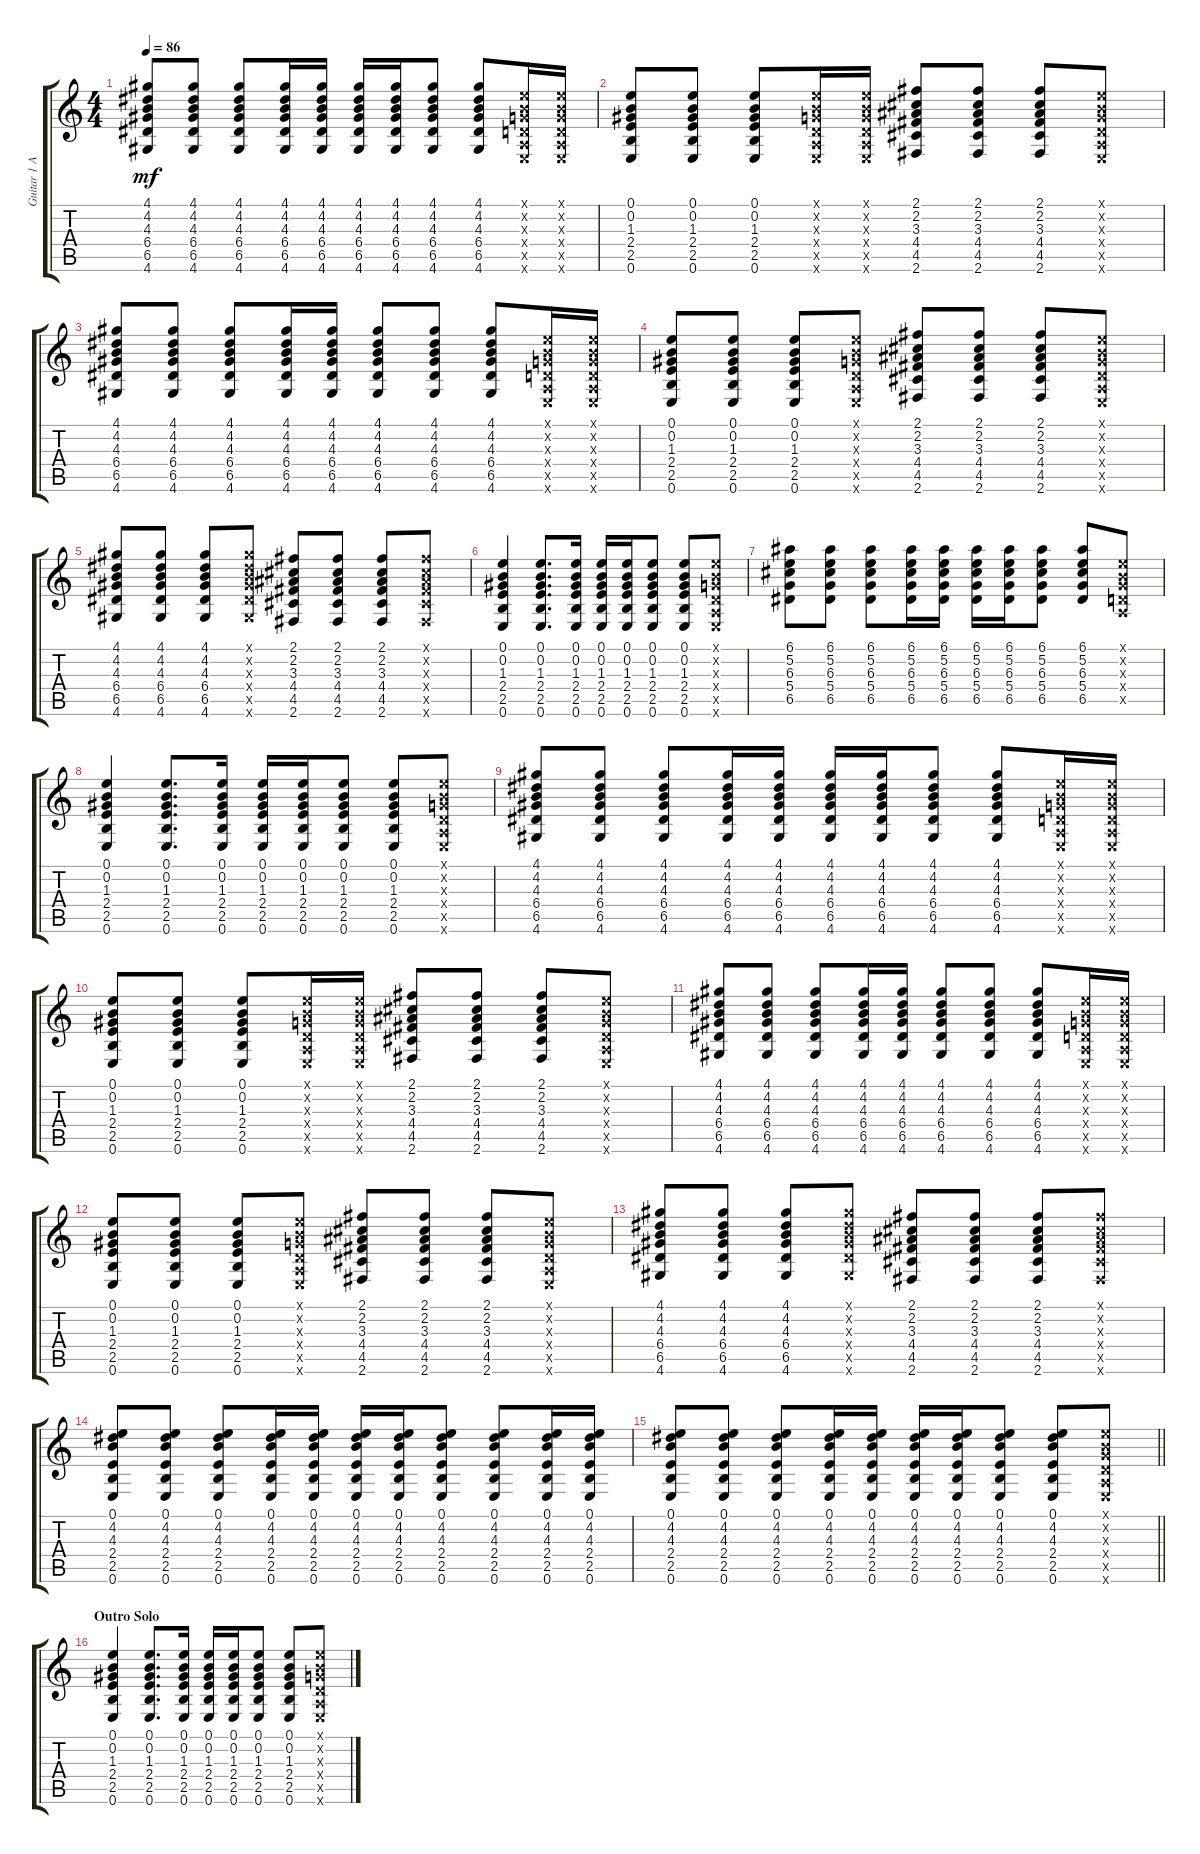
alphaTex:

\track ("Guitar 1 A (Clean)" "Guitar 1 A") {instrument electricguitarclean}
\staff {score tabs}
\tuning (E4 B3 G3 D3 A2 E2) {hide}
\ts (4 4)
\tempo 86
\clef g2
\ks c
(4.1 4.2 4.3 6.4 6.5 4.6).8{dy mf} (4.1 4.2 4.3 6.4 6.5 4.6).8 (4.1 4.2 4.3 6.4 6.5 4.6).8 (4.1 4.2 4.3 6.4 6.5 4.6).16 (4.1 4.2 4.3 6.4 6.5 4.6).16 (4.1 4.2 4.3 6.4 6.5 4.6).16 (4.1 4.2 4.3 6.4 6.5 4.6).16 (4.1 4.2 4.3 6.4 6.5 4.6).8 (4.1 4.2 4.3 6.4 6.5 4.6).8 (0.1{x} 0.2{x} 0.3{x} 0.4{x} 0.5{x} 0.6{x}).16 (0.1{x} 0.2{x} 0.3{x} 0.4{x} 0.5{x} 0.6{x}).16 |
(0.1 0.2 1.3 2.4 2.5 0.6).8 (0.1 0.2 1.3 2.4 2.5 0.6).8 (0.1 0.2 1.3 2.4 2.5 0.6).8 (0.1{x} 0.2{x} 0.3{x} 0.4{x} 0.5{x} 0.6{x}).16 (0.1{x} 0.2{x} 0.3{x} 0.4{x} 0.5{x} 0.6{x}).16 (2.1 2.2 3.3 4.4 4.5 2.6).8 (2.1 2.2 3.3 4.4 4.5 2.6).8 (2.1 2.2 3.3 4.4 4.5 2.6).8 (0.1{x} 0.2{x} 0.3{x} 0.4{x} 0.5{x} 0.6{x}).8 |
(4.1 4.2 4.3 6.4 6.5 4.6).8 (4.1 4.2 4.3 6.4 6.5 4.6).8 (4.1 4.2 4.3 6.4 6.5 4.6).8 (4.1 4.2 4.3 6.4 6.5 4.6).16 (4.1 4.2 4.3 6.4 6.5 4.6).16 (4.1 4.2 4.3 6.4 6.5 4.6).8 (4.1 4.2 4.3 6.4 6.5 4.6).8 (4.1 4.2 4.3 6.4 6.5 4.6).8 (0.1{x} 0.2{x} 0.3{x} 0.4{x} 0.5{x} 0.6{x}).16 (0.1{x} 0.2{x} 0.3{x} 0.4{x} 0.5{x} 0.6{x}).16 |
(0.1 0.2 1.3 2.4 2.5 0.6).8 (0.1 0.2 1.3 2.4 2.5 0.6).8 (0.1 0.2 1.3 2.4 2.5 0.6).8 (0.1{x} 0.2{x} 0.3{x} 0.4{x} 0.5{x} 0.6{x}).8 (2.1 2.2 3.3 4.4 4.5 2.6).8 (2.1 2.2 3.3 4.4 4.5 2.6).8 (2.1 2.2 3.3 4.4 4.5 2.6).8 (0.1{x} 0.2{x} 0.3{x} 0.4{x} 0.5{x} 0.6{x}).8 |
(4.1 4.2 4.3 6.4 6.5 4.6).8 (4.1 4.2 4.3 6.4 6.5 4.6).8 (4.1 4.2 4.3 6.4 6.5 4.6).8 (4.1{x} 4.2{x} 4.3{x} 6.4{x} 6.5{x} 4.6{x}).8 (2.1 2.2 3.3 4.4 4.5 2.6).8 (2.1 2.2 3.3 4.4 4.5 2.6).8 (2.1 2.2 3.3 4.4 4.5 2.6).8 (2.1{x} 2.2{x} 3.3{x} 4.4{x} 4.5{x} 2.6{x}).8 |
(0.1 0.2 1.3 2.4 2.5 0.6).4 (0.1 0.2 1.3 2.4 2.5 0.6).8{d} (0.1 0.2 1.3 2.4 2.5 0.6).16 (0.1 0.2 1.3 2.4 2.5 0.6).16 (0.1 0.2 1.3 2.4 2.5 0.6).16 (0.1 0.2 1.3 2.4 2.5 0.6).8 (0.1 0.2 1.3 2.4 2.5 0.6).8 (0.1{x} 0.2{x} 0.3{x} 0.4{x} 0.5{x} 0.6{x}).8 |
(6.1 5.2 6.3 5.4 6.5).8 (6.1 5.2 6.3 5.4 6.5).8 (6.1 5.2 6.3 5.4 6.5).8 (6.1 5.2 6.3 5.4 6.5).16 (6.1 5.2 6.3 5.4 6.5).16 (6.1 5.2 6.3 5.4 6.5).16 (6.1 5.2 6.3 5.4 6.5).16 (6.1 5.2 6.3 5.4 6.5).8 (6.1 5.2 6.3 5.4 6.5).8 (0.1{x} 0.2{x} 0.3{x} 0.4{x} 0.5{x}).8 |
(0.1 0.2 1.3 2.4 2.5 0.6).4 (0.1 0.2 1.3 2.4 2.5 0.6).8{d} (0.1 0.2 1.3 2.4 2.5 0.6).16 (0.1 0.2 1.3 2.4 2.5 0.6).16 (0.1 0.2 1.3 2.4 2.5 0.6).16 (0.1 0.2 1.3 2.4 2.5 0.6).8 (0.1 0.2 1.3 2.4 2.5 0.6).8 (0.1{x} 0.2{x} 0.3{x} 0.4{x} 0.5{x} 0.6{x}).8 |
(4.1 4.2 4.3 6.4 6.5 4.6).8 (4.1 4.2 4.3 6.4 6.5 4.6).8 (4.1 4.2 4.3 6.4 6.5 4.6).8 (4.1 4.2 4.3 6.4 6.5 4.6).16 (4.1 4.2 4.3 6.4 6.5 4.6).16 (4.1 4.2 4.3 6.4 6.5 4.6).16 (4.1 4.2 4.3 6.4 6.5 4.6).16 (4.1 4.2 4.3 6.4 6.5 4.6).8 (4.1 4.2 4.3 6.4 6.5 4.6).8 (0.1{x} 0.2{x} 0.3{x} 0.4{x} 0.5{x} 0.6{x}).16 (0.1{x} 0.2{x} 0.3{x} 0.4{x} 0.5{x} 0.6{x}).16 |
(0.1 0.2 1.3 2.4 2.5 0.6).8 (0.1 0.2 1.3 2.4 2.5 0.6).8 (0.1 0.2 1.3 2.4 2.5 0.6).8 (0.1{x} 0.2{x} 0.3{x} 0.4{x} 0.5{x} 0.6{x}).16 (0.1{x} 0.2{x} 0.3{x} 0.4{x} 0.5{x} 0.6{x}).16 (2.1 2.2 3.3 4.4 4.5 2.6).8 (2.1 2.2 3.3 4.4 4.5 2.6).8 (2.1 2.2 3.3 4.4 4.5 2.6).8 (0.1{x} 0.2{x} 0.3{x} 0.4{x} 0.5{x} 0.6{x}).8 |
(4.1 4.2 4.3 6.4 6.5 4.6).8 (4.1 4.2 4.3 6.4 6.5 4.6).8 (4.1 4.2 4.3 6.4 6.5 4.6).8 (4.1 4.2 4.3 6.4 6.5 4.6).16 (4.1 4.2 4.3 6.4 6.5 4.6).16 (4.1 4.2 4.3 6.4 6.5 4.6).8 (4.1 4.2 4.3 6.4 6.5 4.6).8 (4.1 4.2 4.3 6.4 6.5 4.6).8 (0.1{x} 0.2{x} 0.3{x} 0.4{x} 0.5{x} 0.6{x}).16 (0.1{x} 0.2{x} 0.3{x} 0.4{x} 0.5{x} 0.6{x}).16 |
(0.1 0.2 1.3 2.4 2.5 0.6).8 (0.1 0.2 1.3 2.4 2.5 0.6).8 (0.1 0.2 1.3 2.4 2.5 0.6).8 (0.1{x} 0.2{x} 0.3{x} 0.4{x} 0.5{x} 0.6{x}).8 (2.1 2.2 3.3 4.4 4.5 2.6).8 (2.1 2.2 3.3 4.4 4.5 2.6).8 (2.1 2.2 3.3 4.4 4.5 2.6).8 (0.1{x} 0.2{x} 0.3{x} 0.4{x} 0.5{x} 0.6{x}).8 |
(4.1 4.2 4.3 6.4 6.5 4.6).8 (4.1 4.2 4.3 6.4 6.5 4.6).8 (4.1 4.2 4.3 6.4 6.5 4.6).8 (4.1{x} 4.2{x} 4.3{x} 6.4{x} 6.5{x} 4.6{x}).8 (2.1 2.2 3.3 4.4 4.5 2.6).8 (2.1 2.2 3.3 4.4 4.5 2.6).8 (2.1 2.2 3.3 4.4 4.5 2.6).8 (2.1{x} 2.2{x} 3.3{x} 4.4{x} 4.5{x} 2.6{x}).8 |
(0.1 4.2 4.3 2.4 2.5 0.6).8 (0.1 4.2 4.3 2.4 2.5 0.6).8 (0.1 4.2 4.3 2.4 2.5 0.6).8 (0.1 4.2 4.3 2.4 2.5 0.6).16 (0.1 4.2 4.3 2.4 2.5 0.6).16 (0.1 4.2 4.3 2.4 2.5 0.6).16 (0.1 4.2 4.3 2.4 2.5 0.6).16 (0.1 4.2 4.3 2.4 2.5 0.6).8 (0.1 4.2 4.3 2.4 2.5 0.6).8 (0.1 4.2 4.3 2.4 2.5 0.6).16 (0.1 4.2 4.3 2.4 2.5 0.6).16 |
\barLineRight lightlight
(0.1 4.2 4.3 2.4 2.5 0.6).8 (0.1 4.2 4.3 2.4 2.5 0.6).8 (0.1 4.2 4.3 2.4 2.5 0.6).8 (0.1 4.2 4.3 2.4 2.5 0.6).16 (0.1 4.2 4.3 2.4 2.5 0.6).16 (0.1 4.2 4.3 2.4 2.5 0.6).16 (0.1 4.2 4.3 2.4 2.5 0.6).16 (0.1 4.2 4.3 2.4 2.5 0.6).8 (0.1 4.2 4.3 2.4 2.5 0.6).8 (0.1{x} 0.2{x} 0.3{x} 0.4{x} 0.5{x} 0.6{x}).8 |
\section ("" "Outro Solo")
(0.1 0.2 1.3 2.4 2.5 0.6).4 (0.1 0.2 1.3 2.4 2.5 0.6).8{d} (0.1 0.2 1.3 2.4 2.5 0.6).16 (0.1 0.2 1.3 2.4 2.5 0.6).16 (0.1 0.2 1.3 2.4 2.5 0.6).16 (0.1 0.2 1.3 2.4 2.5 0.6).8 (0.1 0.2 1.3 2.4 2.5 0.6).8 (0.1{x} 0.2{x} 0.3{x} 0.4{x} 0.5{x} 0.6{x}).8
